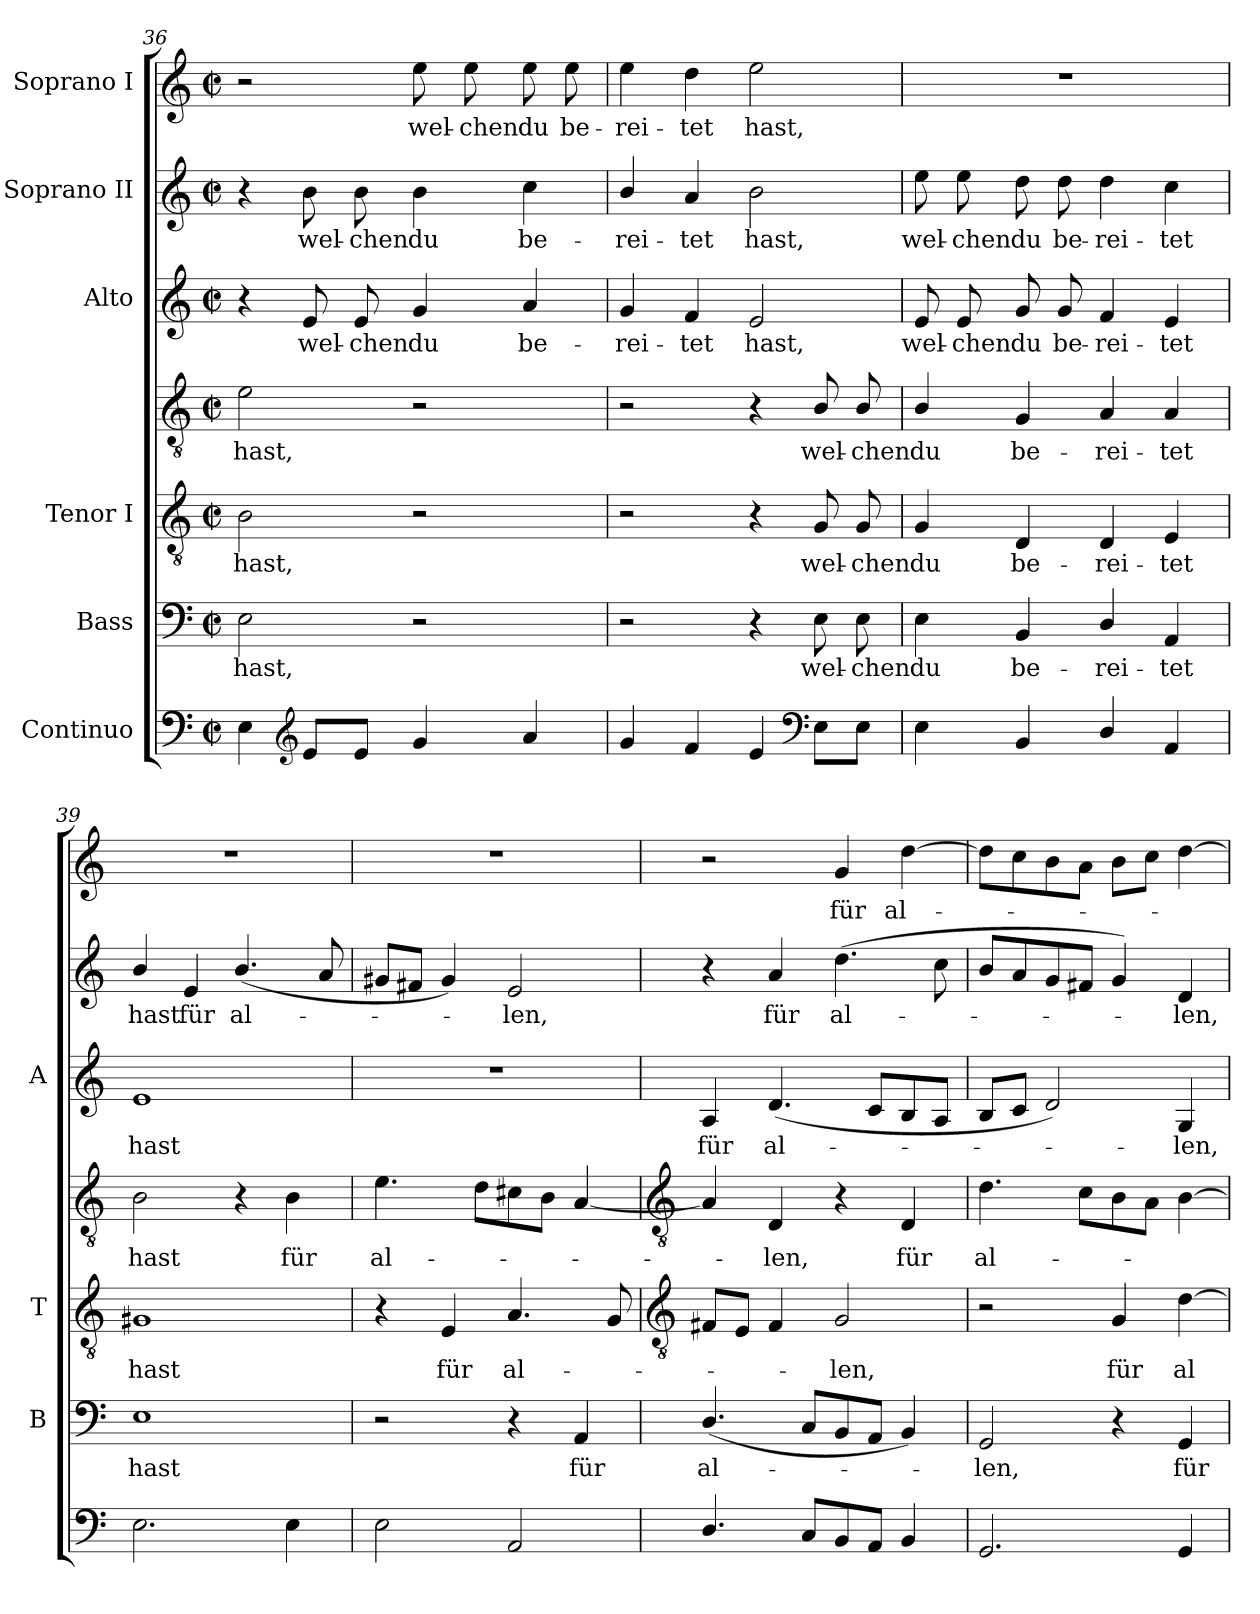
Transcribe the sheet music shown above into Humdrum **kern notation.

**kern	**kern	**text	**kern	**text	**kern	**text	**kern	**text	**kern	**text	**kern	**text
*part6	*part5	*part5	*part4	*part4	*part4	*part4	*part3	*part3	*part2	*part2	*part1	*part1
*staff7	*staff6	*staff6	*staff5	*staff5	*staff4	*staff4	*staff3	*staff3	*staff2	*staff2	*staff1	*staff1
*I"Continuo	*I"Bass	*	*I"Tenor I	*	*	*	*I"Alto	*	*I"Soprano II	*	*I"Soprano I	*
*	*I'B	*	*I'T	*	*	*	*I'A	*	*	*	*	*
!!LO:LB:g=z
*clefF4	*clefF4	*	*clefGv2	*	*clefGv2	*	*clefG2	*	*clefG2	*	*clefG2	*
*k[]	*k[]	*	*k[]	*	*k[]	*	*k[]	*	*k[]	*	*k[]	*
*C:	*C:	*	*C:	*	*C:	*	*C:	*	*C:	*	*C:	*
*M2/2	*M2/2	*	*M2/2	*	*M2/2	*	*M2/2	*	*M2/2	*	*M2/2	*
*met(c|)	*met(c|)	*	*met(c|)	*	*met(c|)	*	*met(c|)	*	*met(c|)	*	*met(c|)	*
=36	=36	=36	=36	=36	=36	=36	=36	=36	=36	=36	=36	=36
!	!	!LO:LY:b	!	!LO:LY:b	!	!LO:LY:b	!	!	!	!	!	!
4E	2E	hast,	2B	hast,	2e	hast,	4r	.	4r	.	2r	.
*clefG2	*	*	*	*	*	*	*	*	*	*	*	*
!	!	!	!	!	!	!	!	!LO:LY:b	!	!LO:LY:b	!	!
8eL	.	.	.	.	.	.	8e	wel-	8b	wel-	.	.
!	!	!	!	!	!	!	!	!LO:LY:b	!	!LO:LY:b	!	!
8eJ	.	.	.	.	.	.	8e	-chen	8b	-chen	.	.
!	!	!	!	!	!	!	!	!LO:LY:b	!	!LO:LY:b	!	!LO:LY:b
4g	2r	.	2r	.	2r	.	4g	du	4b	du	8ee	wel-
!	!	!	!	!	!	!	!	!	!	!	!	!LO:LY:b
.	.	.	.	.	.	.	.	.	.	.	8ee	-chen
!	!	!	!	!	!	!	!	!LO:LY:b	!	!LO:LY:b	!	!LO:LY:b
4a	.	.	.	.	.	.	4a	be-	4cc	be-	8ee	du
!	!	!	!	!	!	!	!	!	!	!	!	!LO:LY:b
.	.	.	.	.	.	.	.	.	.	.	8ee	be-
=37	=37	=37	=37	=37	=37	=37	=37	=37	=37	=37	=37	=37
!	!	!	!	!	!	!	!	!LO:LY:b	!	!LO:LY:b	!	!LO:LY:b
4g	2r	.	2r	.	2r	.	4g	-rei-	4b/	-rei-	4ee	-rei-
!	!	!	!	!	!	!	!	!LO:LY:b	!	!LO:LY:b	!	!LO:LY:b
4f	.	.	.	.	.	.	4f	-tet	4a	-tet	4dd	-tet
!	!	!	!	!	!	!	!	!LO:LY:b	!	!LO:LY:b	!	!LO:LY:b
4e	4r	.	4r	.	4r	.	2e	hast,	2b	hast,	2ee	hast,
*clefF4	*	*	*	*	*	*	*	*	*	*	*	*
!	!	!LO:LY:b	!	!LO:LY:b	!	!LO:LY:b	!	!	!	!	!	!
8EL	8E	wel-	8G	wel-	8B/	wel-	.	.	.	.	.	.
!	!	!LO:LY:b	!	!LO:LY:b	!	!LO:LY:b	!	!	!	!	!	!
8EJ	8E	-chen	8G	-chen	8B/	-chen	.	.	.	.	.	.
=38	=38	=38	=38	=38	=38	=38	=38	=38	=38	=38	=38	=38
!	!	!LO:LY:b	!	!LO:LY:b	!	!LO:LY:b	!	!LO:LY:b	!	!LO:LY:b	!	!
4E	4E	du	4G	du	4B/	du	8e	wel-	8ee	wel-	1r	.
!	!	!	!	!	!	!	!	!LO:LY:b	!	!LO:LY:b	!	!
.	.	.	.	.	.	.	8e	-chen	8ee	-chen	.	.
!	!	!LO:LY:b	!	!LO:LY:b	!	!LO:LY:b	!	!LO:LY:b	!	!LO:LY:b	!	!
4BB	4BB	be-	4D	be-	4G	be-	8g	du	8dd	du	.	.
!	!	!	!	!	!	!	!	!LO:LY:b	!	!LO:LY:b	!	!
.	.	.	.	.	.	.	8g	be-	8dd	be-	.	.
!	!	!LO:LY:b	!	!LO:LY:b	!	!LO:LY:b	!	!LO:LY:b	!	!LO:LY:b	!	!
4D/	4D/	-rei-	4D	-rei-	4A	-rei-	4f	-rei-	4dd	-rei-	.	.
!	!	!LO:LY:b	!	!LO:LY:b	!	!LO:LY:b	!	!LO:LY:b	!	!LO:LY:b	!	!
4AA	4AA	-tet	4E	-tet	4A	-tet	4e	-tet	4cc	-tet	.	.
=39	=39	=39	=39	=39	=39	=39	=39	=39	=39	=39	=39	=39
!	!	!LO:LY:b	!	!LO:LY:b	!	!LO:LY:b	!	!LO:LY:b	!	!LO:LY:b	!	!
2.E	1E	hast	1G#X	hast	2B	hast	1e	hast	4b/	hast	1r	.
!	!	!	!	!	!	!	!	!	!	!LO:LY:b	!	!
.	.	.	.	.	.	.	.	.	4e	für	.	.
!	!	!	!	!	!	!	!	!	!	!LO:LY:b	!	!
.	.	.	.	.	4r	.	.	.	(<4.b/	al-	.	.
!	!	!	!	!	!	!LO:LY:b	!	!	!	!	!	!
4E	.	.	.	.	4B	für	.	.	.	.	.	.
.	.	.	.	.	.	.	.	.	8a	.	.	.
=40	=40	=40	=40	=40	=40	=40	=40	=40	=40	=40	=40	=40
!	!	!	!	!	!	!LO:LY:b	!	!	!	!	!	!
2E	2r	.	4r	.	4.e	al-	1r	.	8g#XL	.	1r	.
.	.	.	.	.	.	.	.	.	8f#XJ	.	.	.
!	!	!	!	!LO:LY:b	!	!	!	!	!	!	!	!
.	.	.	4E	für	.	.	.	.	4g#)	.	.	.
.	.	.	.	.	8dL	.	.	.	.	.	.	.
!	!	!	!	!LO:LY:b	!	!	!	!	!	!LO:LY:b	!	!
2AA	4r	.	4.A	al-	8c#X	.	.	.	2e	len,	.	.
.	.	.	.	.	8BJ	.	.	.	.	.	.	.
!	!	!LO:LY:b	!	!	!	!	!	!	!	!	!	!
.	4AA	für	.	.	[4A	.	.	.	.	.	.	.
.	.	.	8G	.	.	.	.	.	.	.	.	.
!!LO:LB:g=z
=41	=41	=41	=41	=41	=41	=41	=41	=41	=41	=41	=41	=41
*	*	*	*clefGv2	*	*clefGv2	*	*	*	*	*	*	*
!	!	!LO:LY:b	!	!	!	!	!	!LO:LY:b	!	!	!	!
4.D/	(<4.D/	al-	8F#XL	.	4A]	.	4A	für	4r	.	2r	.
.	.	.	8EJ	.	.	.	.	.	.	.	.	.
!	!	!	!	!	!	!LO:LY:b	!	!LO:LY:b	!	!LO:LY:b	!	!
.	.	.	4F#	.	4D	len,	(<4.d	al-	4a	für	.	.
8CL	8CL	.	.	.	.	.	.	.	.	.	.	.
!	!	!	!	!LO:LY:b	!	!	!	!	!	!LO:LY:b	!	!LO:LY:b
8BB	8BB	.	2G	len,	4r	.	.	.	(<4.dd	al-	4g	für
8AAJ	8AAJ	.	.	.	.	.	8cL	.	.	.	.	.
!	!	!	!	!	!	!LO:LY:b	!	!	!	!	!	!LO:LY:b
4BB	4BB)	.	.	.	4D	für	8B	.	.	.	[4dd	al-
.	.	.	.	.	.	.	8AJ	.	8cc	.	.	.
=42	=42	=42	=42	=42	=42	=42	=42	=42	=42	=42	=42	=42
!	!	!LO:LY:b	!	!	!	!LO:LY:b	!	!	!	!	!	!
2.GG	2GG	len,	2r	.	4.d	al-	8BL	.	8bL	.	8ddL]	.
.	.	.	.	.	.	.	8cJ	.	8a	.	8cc	.
.	.	.	.	.	.	.	2d)	.	8g	.	8b	.
.	.	.	.	.	8cL	.	.	.	8f#XJ	.	8aJ	.
!	!	!	!	!LO:LY:b	!	!	!	!	!	!	!	!
.	4r	.	4G	für	8B	.	.	.	4g)	.	8bL	.
.	.	.	.	.	8AJ	.	.	.	.	.	8ccJ	.
!	!	!LO:LY:b	!	!LO:LY:b	!	!	!	!LO:LY:b	!	!LO:LY:b	!	!
4GG	4GG	für	[4d	al-	[4B	.	4G	len,	4d	len,	[4dd	.
=	=	=	=	=	=	=	=	=	=	=	=	=
*-	*-	*-	*-	*-	*-	*-	*-	*-	*-	*-	*-	*-
